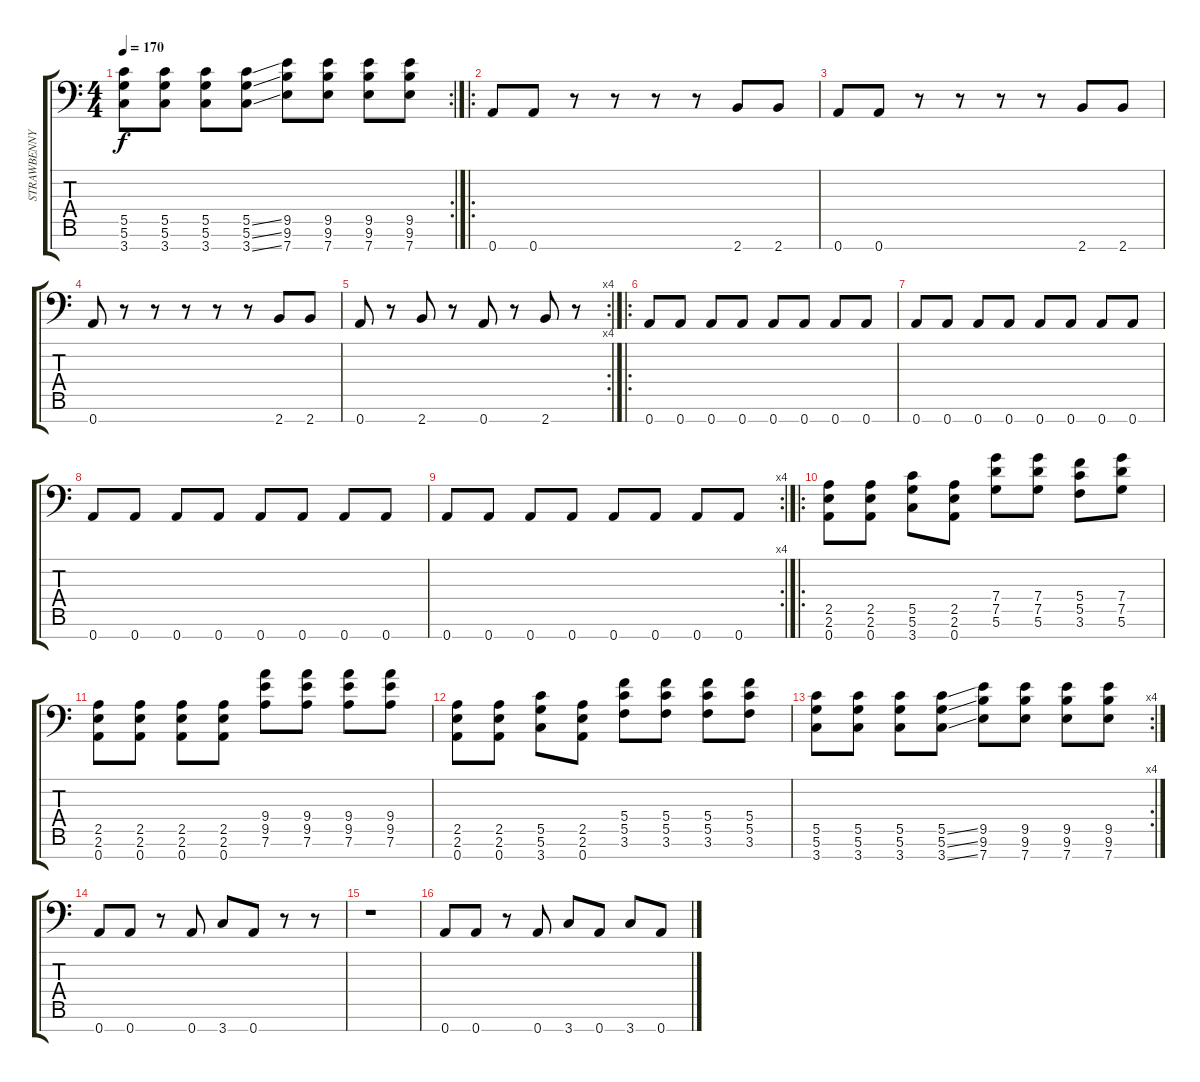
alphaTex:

\track ("STRAWBENNY" "STRAWBENNY") {instrument slapbass1}
\staff {score tabs}
\tuning (D4 A3 F3 C3 G2 D2 A1) {hide}
\rc 2
\ts (4 4)
\tempo 170
\clef f4
\ks c
(5.5 5.6 3.7).8{dy f} (5.5 5.6 3.7).8 (5.5 5.6 3.7).8 (5.5{ss} 5.6{ss} 3.7{ss}).8 (9.5 9.6 7.7).8 (9.5 9.6 7.7).8 (9.5 9.6 7.7).8 (9.5 9.6 7.7).8 |
\ro
0.7.8{instrument slapbass1} 0.7.8 r.8 r.8 r.8 r.8 2.7.8 2.7.8 |
0.7.8 0.7.8 r.8 r.8 r.8 r.8 2.7.8 2.7.8 |
0.7.8 r.8 r.8 r.8 r.8 r.8 2.7.8 2.7.8 |
\rc 4
0.7.8 r.8 2.7.8 r.8 0.7.8 r.8 2.7.8 r.8 |
\ro
0.7.8 0.7.8 0.7.8 0.7.8 0.7.8 0.7.8 0.7.8 0.7.8 |
0.7.8 0.7.8 0.7.8 0.7.8 0.7.8 0.7.8 0.7.8 0.7.8 |
0.7.8 0.7.8 0.7.8 0.7.8 0.7.8 0.7.8 0.7.8 0.7.8 |
\rc 4
0.7.8 0.7.8 0.7.8 0.7.8 0.7.8 0.7.8 0.7.8 0.7.8 |
\ro
(2.5 2.6 0.7).8{instrument electricbassfinger} (2.5 2.6 0.7).8 (5.5 5.6 3.7).8 (2.5 2.6 0.7).8 (7.4 7.5 5.6).8 (7.4 7.5 5.6).8 (5.4 5.5 3.6).8 (7.4 7.5 5.6).8 |
(2.5 2.6 0.7).8 (2.5 2.6 0.7).8 (2.5 2.6 0.7).8 (2.5 2.6 0.7).8 (9.4 9.5 7.6).8 (9.4 9.5 7.6).8 (9.4 9.5 7.6).8 (9.4 9.5 7.6).8 |
(2.5 2.6 0.7).8 (2.5 2.6 0.7).8 (5.5 5.6 3.7).8 (2.5 2.6 0.7).8 (5.4 5.5 3.6).8 (5.4 5.5 3.6).8 (5.4 5.5 3.6).8 (5.4 5.5 3.6).8 |
\rc 4
(5.5 5.6 3.7).8 (5.5 5.6 3.7).8 (5.5 5.6 3.7).8 (5.5{ss} 5.6{ss} 3.7{ss}).8 (9.5 9.6 7.7).8 (9.5 9.6 7.7).8 (9.5 9.6 7.7).8 (9.5 9.6 7.7).8 |
0.7.8{instrument slapbass1} 0.7.8 r.8 0.7.8 3.7.8 0.7.8 r.8 r.8 |
r.1 |
0.7.8 0.7.8 r.8 0.7.8 3.7.8 0.7.8 3.7.8 0.7.8
